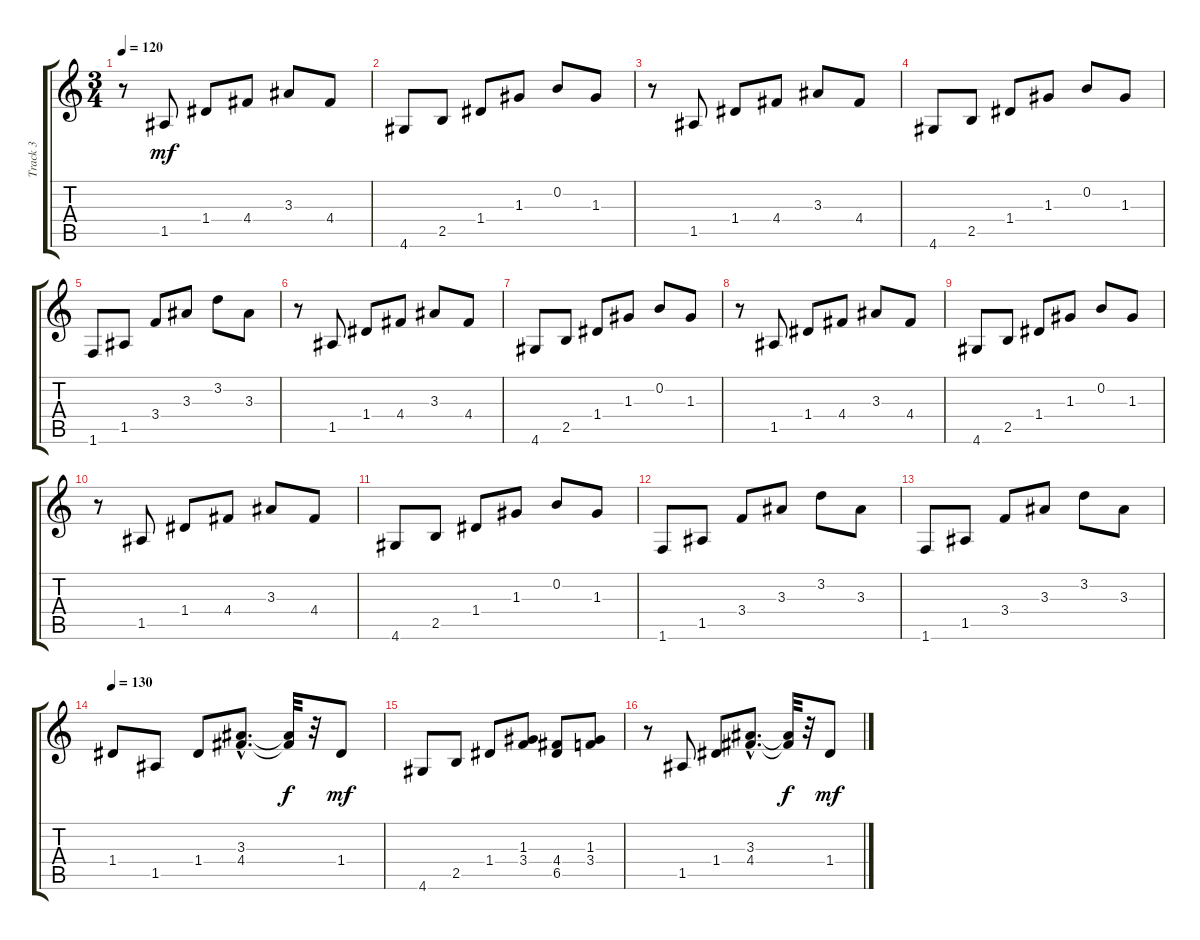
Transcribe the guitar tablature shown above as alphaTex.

\track ("Track 3" "Track 3") {instrument acousticguitarnylon}
\staff {score tabs}
\tuning (E4 B3 G3 D3 A2 E2) {hide}
\ts (3 4)
\tempo 120
\clef g2
\ks c
r.8{dy mf} 1.5.8 1.4.8 4.4.8 3.3.8 4.4.8 |
4.6.8 2.5.8 1.4.8 1.3.8 0.2.8 1.3.8 |
r.8 1.5.8 1.4.8 4.4.8 3.3.8 4.4.8 |
4.6.8 2.5.8 1.4.8 1.3.8 0.2.8 1.3.8 |
1.6.8 1.5.8 3.4.8 3.3.8 3.2.8 3.3.8 |
r.8 1.5.8 1.4.8 4.4.8 3.3.8 4.4.8 |
4.6.8 2.5.8 1.4.8 1.3.8 0.2.8 1.3.8 |
r.8 1.5.8 1.4.8 4.4.8 3.3.8 4.4.8 |
4.6.8 2.5.8 1.4.8 1.3.8 0.2.8 1.3.8 |
r.8 1.5.8 1.4.8 4.4.8 3.3.8 4.4.8 |
4.6.8 2.5.8 1.4.8 1.3.8 0.2.8 1.3.8 |
1.6.8 1.5.8 3.4.8 3.3.8 3.2.8 3.3.8 |
1.6.8 1.5.8 3.4.8 3.3.8 3.2.8 3.3.8 |
\tempo 130
1.4.8 1.5.8 1.4.8 (3.3{hac} 4.4{hac}).8{d} (3.3{t} 4.4{t}).32{dy f} r.32 1.4.8{dy mf} |
4.6.8 2.5.8 1.4.8 (1.3 3.4).8 (4.4 6.5).8 (1.3 3.4).8 |
r.8 1.5.8 1.4.8 (3.3{hac} 4.4{hac}).8{d} (3.3{t} 4.4{t}).32{dy f} r.32 1.4.8{dy mf}
